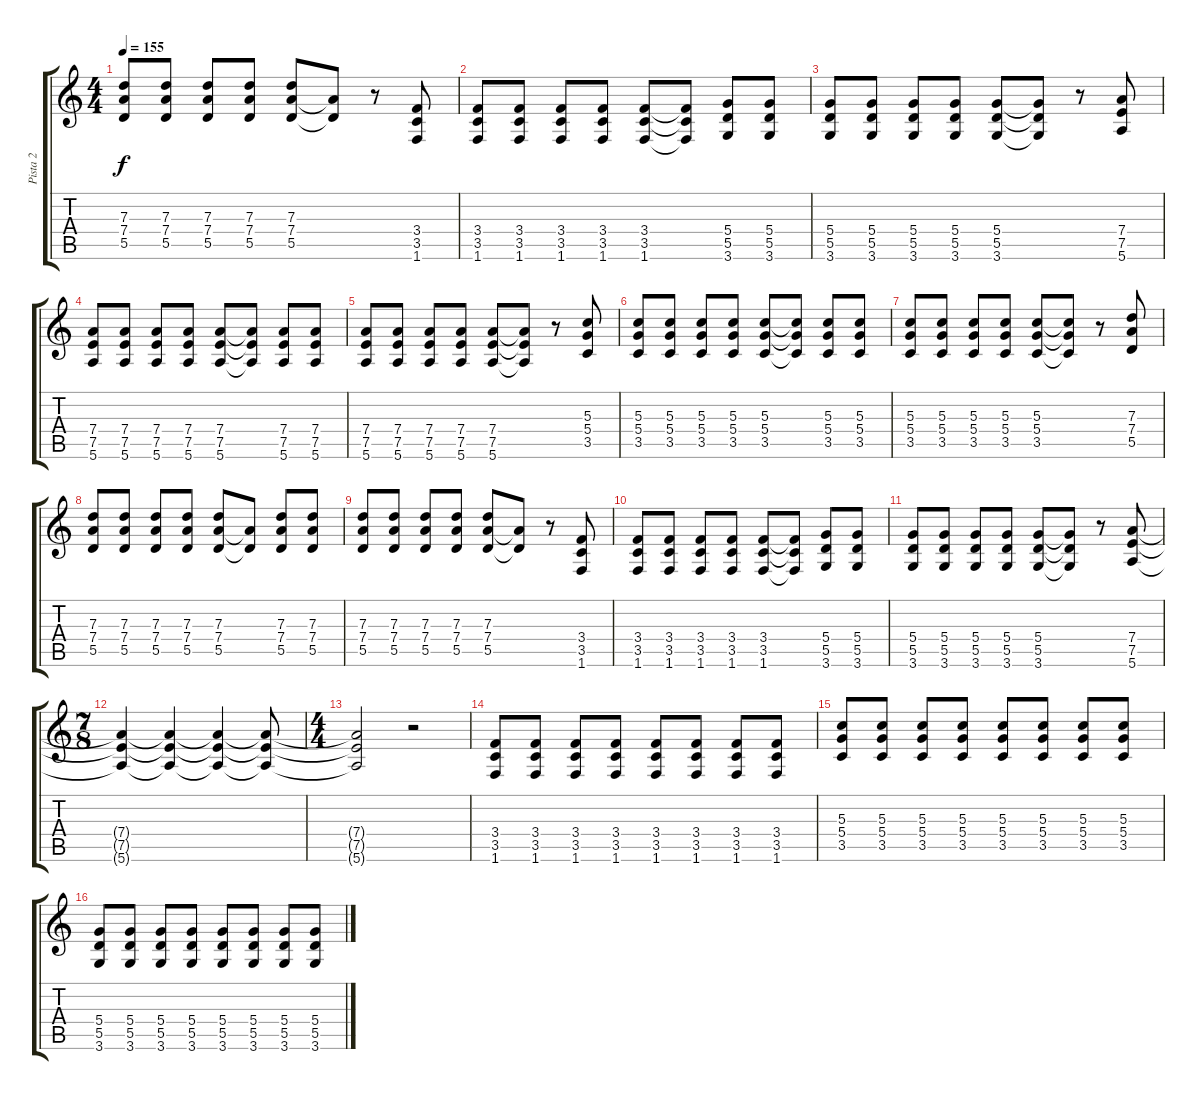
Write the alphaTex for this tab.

\track ("Pista 2" "Pista 2") {instrument distortionguitar}
\staff {score tabs}
\tuning (E4 B3 G3 D3 A2 E2) {hide}
\ts (4 4)
\tempo 155
\clef g2
\ks c
(7.3 7.4 5.5).8{dy f} (7.3 7.4 5.5).8 (7.3 7.4 5.5).8 (7.3 7.4 5.5).8 (7.3 7.4 5.5).8 (7.4{t} 5.5{t}).8 r.8 (3.4 3.5 1.6).8 |
(3.4 3.5 1.6).8 (3.4 3.5 1.6).8 (3.4 3.5 1.6).8 (3.4 3.5 1.6).8 (3.4 3.5 1.6).8 (3.4{t} 3.5{t} 1.6{t}).8 (5.4 5.5 3.6).8 (5.4 5.5 3.6).8 |
(5.4 5.5 3.6).8 (5.4 5.5 3.6).8 (5.4 5.5 3.6).8 (5.4 5.5 3.6).8 (5.4 5.5 3.6).8 (5.4{t} 5.5{t} 3.6{t}).8 r.8 (7.4 7.5 5.6).8 |
(7.4 7.5 5.6).8 (7.4 7.5 5.6).8 (7.4 7.5 5.6).8 (7.4 7.5 5.6).8 (7.4 7.5 5.6).8 (7.4{t} 7.5{t} 5.6{t}).8 (7.4 7.5 5.6).8 (7.4 7.5 5.6).8 |
(7.4 7.5 5.6).8 (7.4 7.5 5.6).8 (7.4 7.5 5.6).8 (7.4 7.5 5.6).8 (7.4 7.5 5.6).8 (7.4{t} 7.5{t} 5.6{t}).8 r.8 (5.3 5.4 3.5).8 |
(5.3 5.4 3.5).8 (5.3 5.4 3.5).8 (5.3 5.4 3.5).8 (5.3 5.4 3.5).8 (5.3 5.4 3.5).8 (5.3{t} 5.4{t} 3.5{t}).8 (5.3 5.4 3.5).8 (5.3 5.4 3.5).8 |
(5.3 5.4 3.5).8 (5.3 5.4 3.5).8 (5.3 5.4 3.5).8 (5.3 5.4 3.5).8 (5.3 5.4 3.5).8 (5.3{t} 5.4{t} 3.5{t}).8 r.8 (7.3 7.4 5.5).8 |
(7.3 7.4 5.5).8 (7.3 7.4 5.5).8 (7.3 7.4 5.5).8 (7.3 7.4 5.5).8 (7.3 7.4 5.5).8 (7.4{t} 5.5{t}).8 (7.3 7.4 5.5).8 (7.3 7.4 5.5).8 |
(7.3 7.4 5.5).8 (7.3 7.4 5.5).8 (7.3 7.4 5.5).8 (7.3 7.4 5.5).8 (7.3 7.4 5.5).8 (7.4{t} 5.5{t}).8 r.8 (3.4 3.5 1.6).8 |
(3.4 3.5 1.6).8 (3.4 3.5 1.6).8 (3.4 3.5 1.6).8 (3.4 3.5 1.6).8 (3.4 3.5 1.6).8 (3.4{t} 3.5{t} 1.6{t}).8 (5.4 5.5 3.6).8 (5.4 5.5 3.6).8 |
(5.4 5.5 3.6).8 (5.4 5.5 3.6).8 (5.4 5.5 3.6).8 (5.4 5.5 3.6).8 (5.4 5.5 3.6).8 (5.4{t} 5.5{t} 3.6{t}).8 r.8 (7.4 7.5 5.6).8 |
\ts (7 8)
(7.4{t} 7.5{t} 5.6{t}).4 (7.4{t} 7.5{t} 5.6{t}).4 (7.4{t} 7.5{t} 5.6{t}).4 (7.4{t} 7.5{t} 5.6{t}).8 |
\ts (4 4)
(7.4{t} 7.5{t} 5.6{t}).2 r.2 |
(3.4 3.5 1.6).8 (3.4 3.5 1.6).8 (3.4 3.5 1.6).8 (3.4 3.5 1.6).8 (3.4 3.5 1.6).8 (3.4 3.5 1.6).8 (3.4 3.5 1.6).8 (3.4 3.5 1.6).8 |
(5.3 5.4 3.5).8 (5.3 5.4 3.5).8 (5.3 5.4 3.5).8 (5.3 5.4 3.5).8 (5.3 5.4 3.5).8 (5.3 5.4 3.5).8 (5.3 5.4 3.5).8 (5.3 5.4 3.5).8 |
(5.4 5.5 3.6).8 (5.4 5.5 3.6).8 (5.4 5.5 3.6).8 (5.4 5.5 3.6).8 (5.4 5.5 3.6).8 (5.4 5.5 3.6).8 (5.4 5.5 3.6).8 (5.4 5.5 3.6).8
